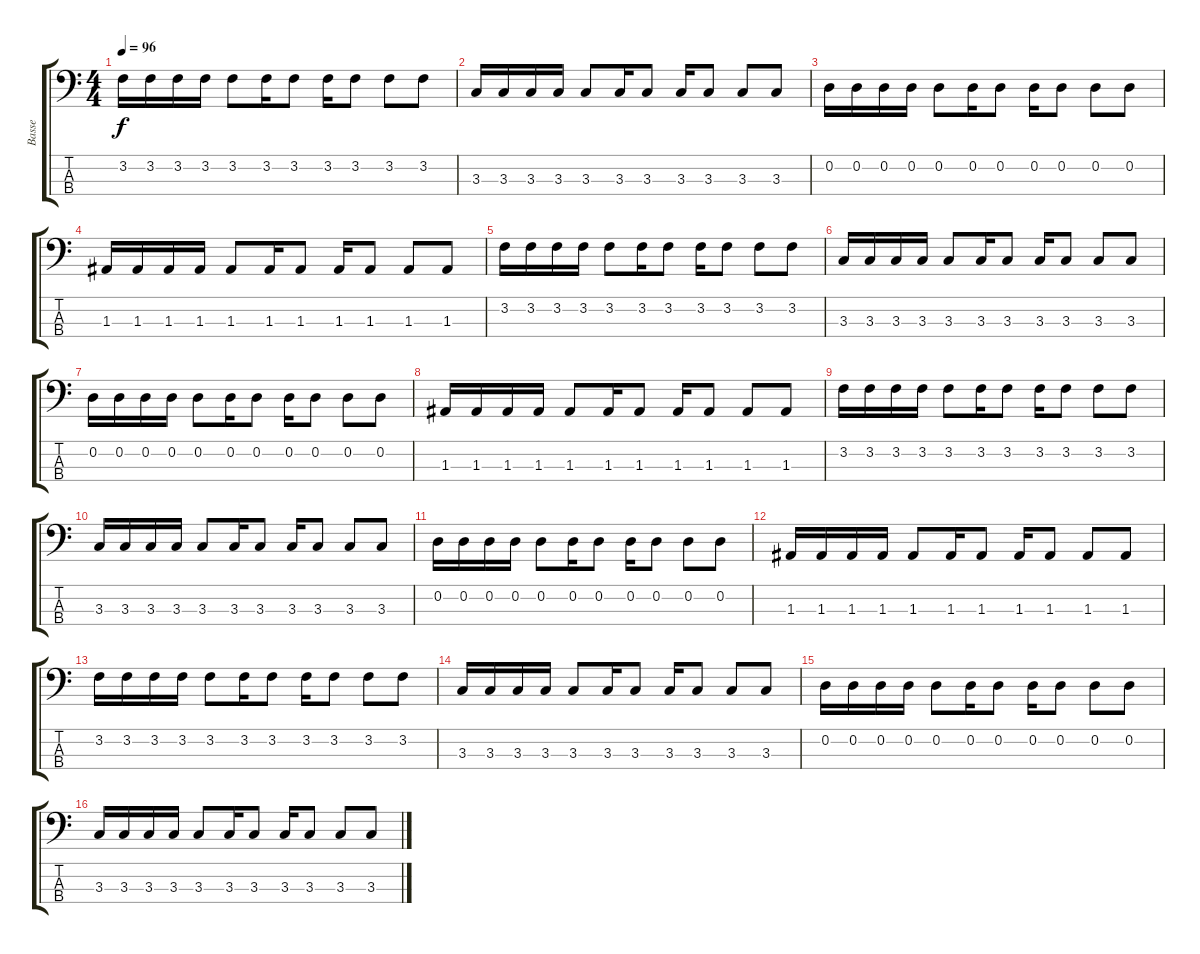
\track ("Basse" "Basse") {instrument electricbasspick}
\staff {score tabs}
\tuning (G2 D2 A1 E1) {hide}
\ts (4 4)
\tempo 96
\clef f4
\ks c
3.2.16{dy f} 3.2.16 3.2.16 3.2.16 3.2.8 3.2.16 3.2.8 3.2.16 3.2.8 3.2.8 3.2.8 |
3.3.16 3.3.16 3.3.16 3.3.16 3.3.8 3.3.16 3.3.8 3.3.16 3.3.8 3.3.8 3.3.8 |
0.2.16 0.2.16 0.2.16 0.2.16 0.2.8 0.2.16 0.2.8 0.2.16 0.2.8 0.2.8 0.2.8 |
1.3.16 1.3.16 1.3.16 1.3.16 1.3.8 1.3.16 1.3.8 1.3.16 1.3.8 1.3.8 1.3.8 |
3.2.16 3.2.16 3.2.16 3.2.16 3.2.8 3.2.16 3.2.8 3.2.16 3.2.8 3.2.8 3.2.8 |
3.3.16 3.3.16 3.3.16 3.3.16 3.3.8 3.3.16 3.3.8 3.3.16 3.3.8 3.3.8 3.3.8 |
0.2.16 0.2.16 0.2.16 0.2.16 0.2.8 0.2.16 0.2.8 0.2.16 0.2.8 0.2.8 0.2.8 |
1.3.16 1.3.16 1.3.16 1.3.16 1.3.8 1.3.16 1.3.8 1.3.16 1.3.8 1.3.8 1.3.8 |
3.2.16 3.2.16 3.2.16 3.2.16 3.2.8 3.2.16 3.2.8 3.2.16 3.2.8 3.2.8 3.2.8 |
3.3.16 3.3.16 3.3.16 3.3.16 3.3.8 3.3.16 3.3.8 3.3.16 3.3.8 3.3.8 3.3.8 |
0.2.16 0.2.16 0.2.16 0.2.16 0.2.8 0.2.16 0.2.8 0.2.16 0.2.8 0.2.8 0.2.8 |
1.3.16 1.3.16 1.3.16 1.3.16 1.3.8 1.3.16 1.3.8 1.3.16 1.3.8 1.3.8 1.3.8 |
3.2.16 3.2.16 3.2.16 3.2.16 3.2.8 3.2.16 3.2.8 3.2.16 3.2.8 3.2.8 3.2.8 |
3.3.16 3.3.16 3.3.16 3.3.16 3.3.8 3.3.16 3.3.8 3.3.16 3.3.8 3.3.8 3.3.8 |
0.2.16 0.2.16 0.2.16 0.2.16 0.2.8 0.2.16 0.2.8 0.2.16 0.2.8 0.2.8 0.2.8 |
3.3.16 3.3.16 3.3.16 3.3.16 3.3.8 3.3.16 3.3.8 3.3.16 3.3.8 3.3.8 3.3.8
